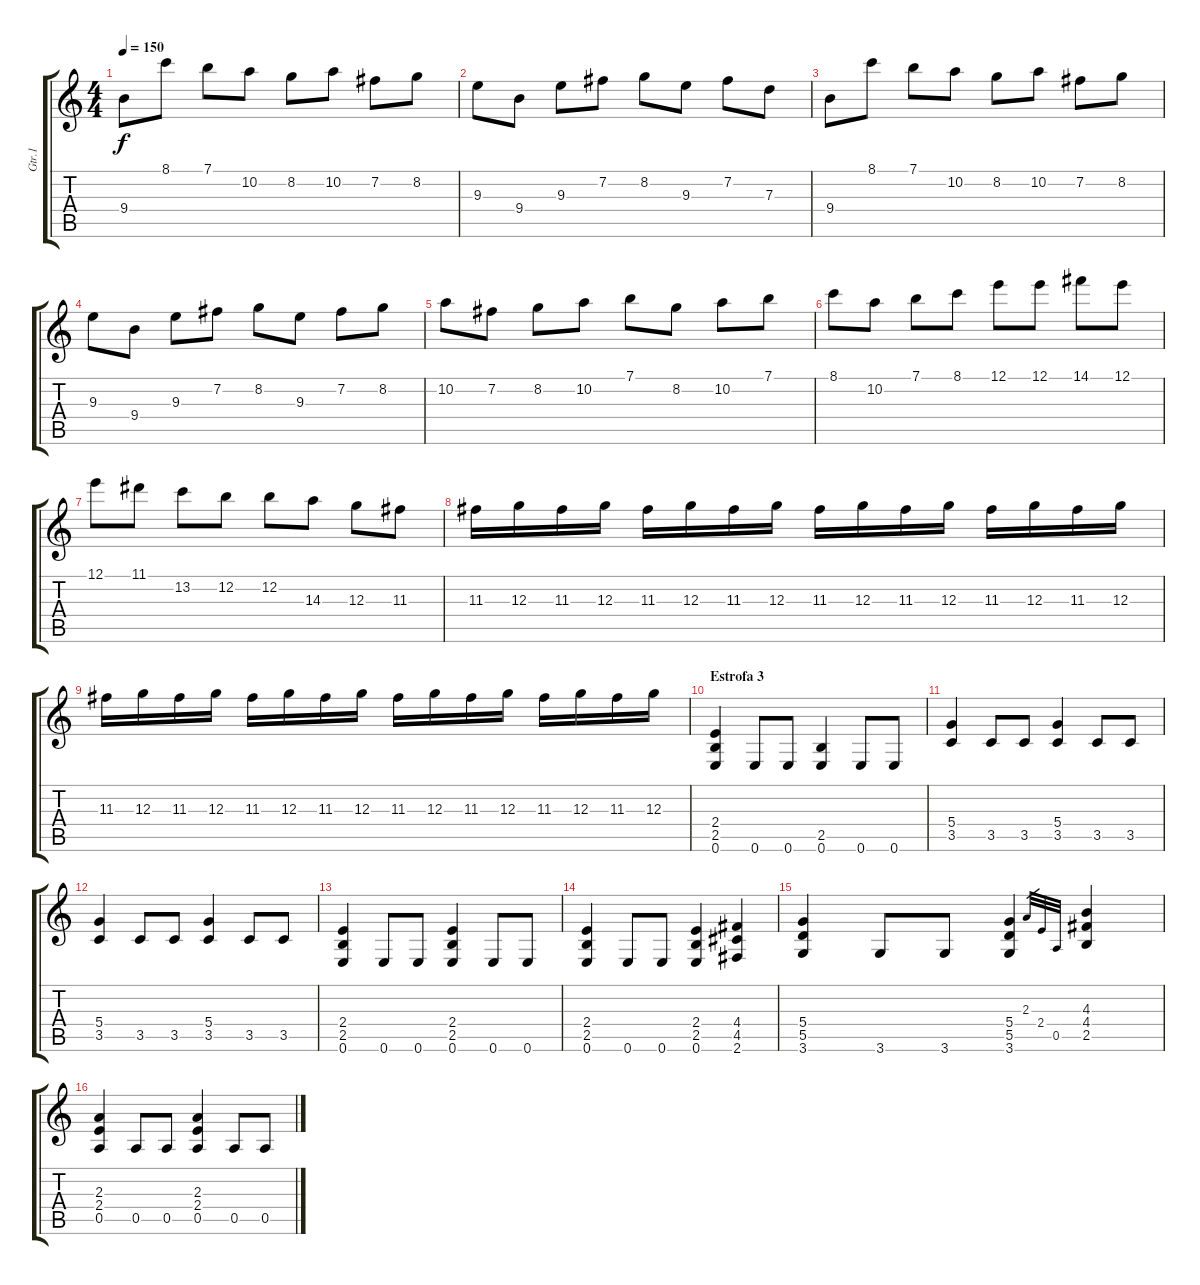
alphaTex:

\track ("Gtr.1" "Gtr.1") {instrument distortionguitar}
\staff {score tabs}
\tuning (E4 B3 G3 D3 A2 E2) {hide}
\ts (4 4)
\tempo 150
\clef g2
\ks c
9.4.8{dy f} 8.1.8 7.1.8 10.2.8 8.2.8 10.2.8 7.2.8 8.2.8 |
9.3.8 9.4.8 9.3.8 7.2.8 8.2.8 9.3.8 7.2.8 7.3.8 |
9.4.8 8.1.8 7.1.8 10.2.8 8.2.8 10.2.8 7.2.8 8.2.8 |
9.3.8 9.4.8 9.3.8 7.2.8 8.2.8 9.3.8 7.2.8 8.2.8 |
10.2.8 7.2.8 8.2.8 10.2.8 7.1.8 8.2.8 10.2.8 7.1.8 |
8.1.8 10.2.8 7.1.8 8.1.8 12.1.8 12.1.8 14.1.8 12.1.8 |
12.1.8 11.1.8 13.2.8 12.2.8 12.2.8 14.3.8 12.3.8 11.3.8 |
11.3.16 12.3.16 11.3.16 12.3.16 11.3.16 12.3.16 11.3.16 12.3.16 11.3.16 12.3.16 11.3.16 12.3.16 11.3.16 12.3.16 11.3.16 12.3.16 |
11.3.16 12.3.16 11.3.16 12.3.16 11.3.16 12.3.16 11.3.16 12.3.16 11.3.16 12.3.16 11.3.16 12.3.16 11.3.16 12.3.16 11.3.16 12.3.16 |
\section ("" "Estrofa 3")
(2.4 2.5 0.6).4 0.6.8 0.6.8 (2.5 0.6).4 0.6.8 0.6.8 |
(5.4 3.5).4 3.5.8 3.5.8 (5.4 3.5).4 3.5.8 3.5.8 |
(5.4 3.5).4 3.5.8 3.5.8 (5.4 3.5).4 3.5.8 3.5.8 |
(2.4 2.5 0.6).4 0.6.8 0.6.8 (2.4 2.5 0.6).4 0.6.8 0.6.8 |
(2.4 2.5 0.6).4 0.6.8 0.6.8 (2.4 2.5 0.6).4 (4.4 4.5 2.6).4 |
(5.4 5.5 3.6).4 3.6.8 3.6.8 (5.4 5.5 3.6).4 2.3.32{gr} 2.4.32{gr} 0.5.32{gr} (4.3 4.4 2.5).4 |
(2.3 2.4 0.5).4 0.5.8 0.5.8 (2.3 2.4 0.5).4 0.5.8 0.5.8
